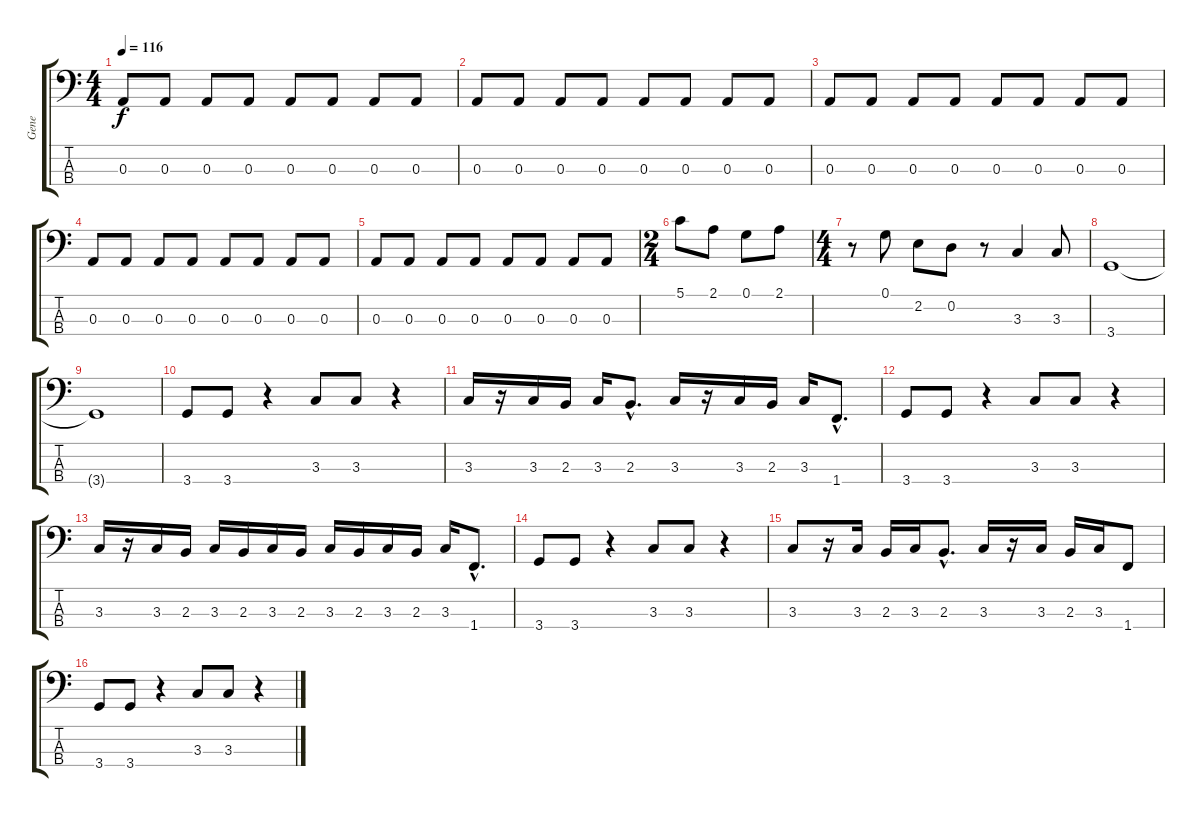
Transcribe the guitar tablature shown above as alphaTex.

\track ("Gene" "Gene") {instrument electricbasspick}
\staff {score tabs}
\tuning (G2 D2 A1 E1) {hide}
\ts (4 4)
\tempo 116
\clef f4
\ks c
0.3.8{dy f} 0.3.8 0.3.8 0.3.8 0.3.8 0.3.8 0.3.8 0.3.8 |
0.3.8 0.3.8 0.3.8 0.3.8 0.3.8 0.3.8 0.3.8 0.3.8 |
0.3.8 0.3.8 0.3.8 0.3.8 0.3.8 0.3.8 0.3.8 0.3.8 |
0.3.8 0.3.8 0.3.8 0.3.8 0.3.8 0.3.8 0.3.8 0.3.8 |
0.3.8 0.3.8 0.3.8 0.3.8 0.3.8 0.3.8 0.3.8 0.3.8 |
\ts (2 4)
5.1.8 2.1.8 0.1.8 2.1.8 |
\ts (4 4)
r.8 0.1.8 2.2.8 0.2.8 r.8 3.3.4 3.3.8 |
3.4.1 |
3.4{t}.1 |
3.4.8 3.4.8 r.4 3.3.8 3.3.8 r.4 |
3.3.16 r.16 3.3.16 2.3.16 3.3.16 2.3{hac}.8{d} 3.3.16 r.16 3.3.16 2.3.16 3.3.16 1.4{hac}.8{d} |
3.4.8 3.4.8 r.4 3.3.8 3.3.8 r.4 |
3.3.16 r.16 3.3.16 2.3.16 3.3.16 2.3.16 3.3.16 2.3.16 3.3.16 2.3.16 3.3.16 2.3.16 3.3.16 1.4{hac}.8{d} |
3.4.8 3.4.8 r.4 3.3.8 3.3.8 r.4 |
3.3.8 r.16 3.3.16 2.3.16 3.3.16 2.3{hac}.8{d} 3.3.16 r.16 3.3.16 2.3.16 3.3.16 1.4.8 |
3.4.8 3.4.8 r.4 3.3.8 3.3.8 r.4
